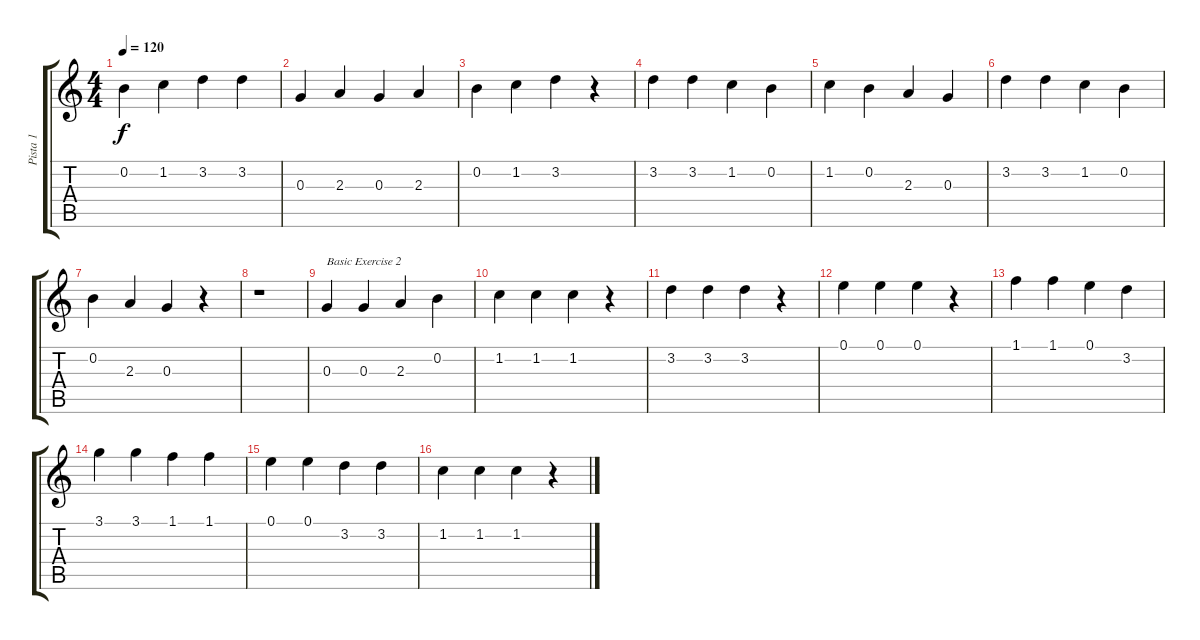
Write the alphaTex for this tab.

\track ("Pista 1" "Pista 1") {instrument acousticguitarnylon}
\staff {score tabs}
\tuning (E4 B3 G3 D3 A2 E2) {hide}
\ts (4 4)
\tempo 120
\clef g2
\ks c
0.2.4{dy f} 1.2.4 3.2.4 3.2.4 |
0.3.4 2.3.4 0.3.4 2.3.4 |
0.2.4 1.2.4 3.2.4 r.4 |
3.2.4 3.2.4 1.2.4 0.2.4 |
1.2.4 0.2.4 2.3.4 0.3.4 |
3.2.4 3.2.4 1.2.4 0.2.4 |
0.2.4 2.3.4 0.3.4 r.4 |
r.1 |
0.3.4{txt "Basic Exercise 2"} 0.3.4 2.3.4 0.2.4 |
1.2.4 1.2.4 1.2.4 r.4 |
3.2.4 3.2.4 3.2.4 r.4 |
0.1.4 0.1.4 0.1.4 r.4 |
1.1.4 1.1.4 0.1.4 3.2.4 |
3.1.4 3.1.4 1.1.4 1.1.4 |
0.1.4 0.1.4 3.2.4 3.2.4 |
1.2.4 1.2.4 1.2.4 r.4
